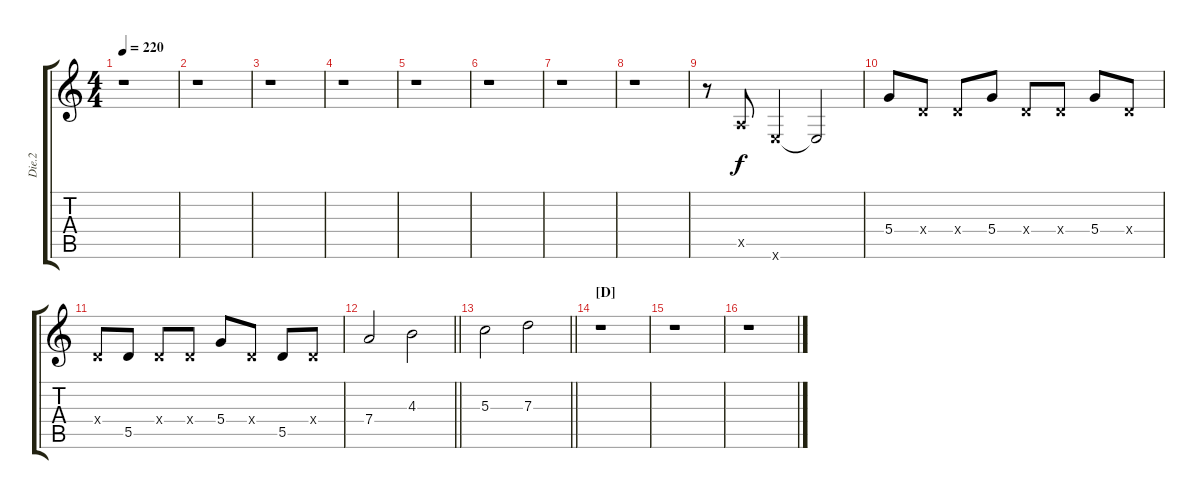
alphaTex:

\track ("Die.2" "Die.2") {instrument electricguitarclean}
\staff {score tabs}
\tuning (E4 B3 G3 D3 A2 E2) {hide}
\ts (4 4)
\tempo 220
\clef g2
\ks c
r.1{dy f} |
r.1 |
r.1 |
r.1 |
r.1 |
r.1 |
r.1 |
r.1 |
r.8 0.5{x}.8 0.6{x}.4 0.6{t}.2 |
5.4.8 0.4{x}.8 0.4{x}.8 5.4.8 0.4{x}.8 0.4{x}.8 5.4.8 0.4{x}.8 |
0.4{x}.8 5.5.8 0.4{x}.8 0.4{x}.8 5.4.8 0.4{x}.8 5.5.8 0.4{x}.8 |
\barLineRight lightlight
7.4.2 4.3.2 |
\barLineRight lightlight
5.3.2 7.3.2 |
\section ("" "[D]")
r.1 |
r.1 |
r.1
